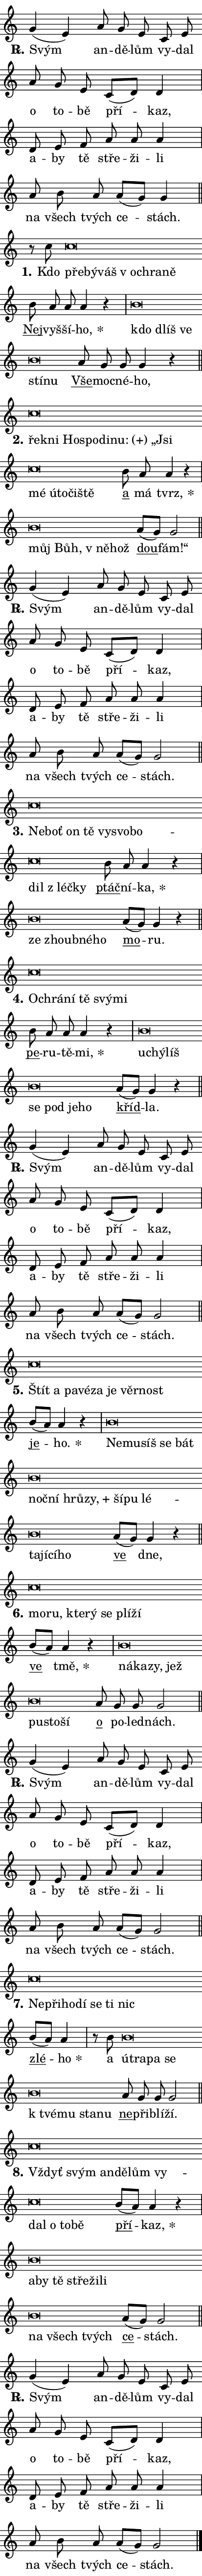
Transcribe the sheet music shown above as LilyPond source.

\version "2.22.1"
\header { tagline = "" }
\paper {
  indent = 0\cm
  top-margin = 0\cm
  right-margin = 0\cm
  bottom-margin = 0\cm
  left-margin = 0\cm
  paper-width = 7\cm
  page-breaking = #ly:one-page-breaking
  system-system-spacing.basic-distance = #11
  score-system-spacing.basic-distance = #11
  ragged-last = ##f
}


%% Author: Thomas Morley
%% https://lists.gnu.org/archive/html/lilypond-user/2020-05/msg00002.html
#(define (line-position grob)
"Returns position of @var[grob} in current system:
   @code{'start}, if at first time-step
   @code{'end}, if at last time-step
   @code{'middle} otherwise
"
  (let* ((col (ly:item-get-column grob))
         (ln (ly:grob-object col 'left-neighbor))
         (rn (ly:grob-object col 'right-neighbor))
         (col-to-check-left (if (ly:grob? ln) ln col))
         (col-to-check-right (if (ly:grob? rn) rn col))
         (break-dir-left
           (and
             (ly:grob-property col-to-check-left 'non-musical #f)
             (ly:item-break-dir col-to-check-left)))
         (break-dir-right
           (and
             (ly:grob-property col-to-check-right 'non-musical #f)
             (ly:item-break-dir col-to-check-right))))
        (cond ((eqv? 1 break-dir-left) 'start)
              ((eqv? -1 break-dir-right) 'end)
              (else 'middle))))

#(define (tranparent-at-line-position vctor)
  (lambda (grob)
  "Relying on @code{line-position} select the relevant enry from @var{vctor}.
Used to determine transparency,"
    (case (line-position grob)
      ((end) (not (vector-ref vctor 0)))
      ((middle) (not (vector-ref vctor 1)))
      ((start) (not (vector-ref vctor 2))))))

noteHeadBreakVisibility =
#(define-music-function (break-visibility)(vector?)
"Makes @code{NoteHead}s transparent relying on @var{break-visibility}"
#{
  \override NoteHead.transparent =
    #(tranparent-at-line-position break-visibility)
#})

#(define delete-ledgers-for-transparent-note-heads
  (lambda (grob)
    "Reads whether a @code{NoteHead} is transparent.
If so this @code{NoteHead} is removed from @code{'note-heads} from
@var{grob}, which is supposed to be @code{LedgerLineSpanner}.
As a result ledgers are not printed for this @code{NoteHead}"
    (let* ((nhds-array (ly:grob-object grob 'note-heads))
           (nhds-list
             (if (ly:grob-array? nhds-array)
                 (ly:grob-array->list nhds-array)
                 '()))
           ;; Relies on the transparent-property being done before
           ;; Staff.LedgerLineSpanner.after-line-breaking is executed.
           ;; This is fragile ...
           (to-keep
             (remove
               (lambda (nhd)
                 (ly:grob-property nhd 'transparent #f))
               nhds-list)))
      ;; TODO find a better method to iterate over grob-arrays, similiar
      ;; to filter/remove etc for lists
      ;; For now rebuilt from scratch
      (set! (ly:grob-object grob 'note-heads)  '())
      (for-each
        (lambda (nhd)
          (ly:pointer-group-interface::add-grob grob 'note-heads nhd))
        to-keep))))

hideNotes = {
  \noteHeadBreakVisibility #begin-of-line-visible
}
unHideNotes = {
  \noteHeadBreakVisibility #all-visible
}

% work-around for resetting accidentals
% https://lilypond.org/doc/v2.23/Documentation/notation/displaying-rhythms#unmetered-music
cadenzaMeasure = {
  \cadenzaOff
  \partial 1024 s1024
  \cadenzaOn
}

#(define-markup-command (accent layout props text) (markup?)
  "Underline accented syllable"
  (interpret-markup layout props
    #{\markup \override #'(offset . 4.3) \underline { #text }#}))

responsum = \markup \concat {
  "R" \hspace #-1.05 \path #0.1 #'((moveto 0 0.07) (lineto 0.9 0.8)) \hspace #0.05 "."
}

\layout {
    \context {
        \Staff
        \remove "Time_signature_engraver"
        \override LedgerLineSpanner.after-line-breaking = #delete-ledgers-for-transparent-note-heads
    }
    \context {
        \Voice {
            \override NoteHead.output-attributes = #'((class . "notehead"))
            \override Hairpin.height = #0.55
        }
    }
    \context {
        \Lyrics {
            \override StanzaNumber.output-attributes = #'((class . "stanzanumber"))
            \override LyricSpace.minimum-distance = #0.9
            \override LyricText.font-name = #"TeX Gyre Schola"
            \override LyricText.font-size = 1
            \override StanzaNumber.font-name = #"TeX Gyre Schola Bold"
            \override StanzaNumber.font-size = 1
        }
    }
}

% magnetic-lyrics.ily
%
%   written by
%     Jean Abou Samra <jean@abou-samra.fr>
%     Werner Lemberg <wl@gnu.org>
%
%   adapted by
%     Jiri Hon <jiri.hon@gmail.com>
%
% Version 2022-Apr-15

% https://www.mail-archive.com/lilypond-user@gnu.org/msg149350.html

#(define (Left_hyphen_pointer_engraver context)
   "Collect syllable-hyphen-syllable occurrences in lyrics and store
them in properties.  This engraver only looks to the left.  For
example, if the lyrics input is @code{foo -- bar}, it does the
following.

@itemize @bullet
@item
Set the @code{text} property of the @code{LyricHyphen} grob between
@q{foo} and @q{bar} to @code{foo}.

@item
Set the @code{left-hyphen} property of the @code{LyricText} grob with
text @q{foo} to the @code{LyricHyphen} grob between @q{foo} and
@q{bar}.
@end itemize

Use this auxiliary engraver in combination with the
@code{lyric-@/text::@/apply-@/magnetic-@/offset!} hook."
   (let ((hyphen #f)
         (text #f))
     (make-engraver
      (acknowledgers
       ((lyric-syllable-interface engraver grob source-engraver)
        (set! text grob)))
      (end-acknowledgers
       ((lyric-hyphen-interface engraver grob source-engraver)
        ;(when (not (grob::has-interface grob 'lyric-space-interface))
          (set! hyphen grob)));)
      ((stop-translation-timestep engraver)
       (when (and text hyphen)
         (ly:grob-set-object! text 'left-hyphen hyphen))
       (set! text #f)
       (set! hyphen #f)))))

#(define (lyric-text::apply-magnetic-offset! grob)
   "If the space between two syllables is less than the value in
property @code{LyricText@/.details@/.squash-threshold}, move the right
syllable to the left so that it gets concatenated with the left
syllable.

Use this function as a hook for
@code{LyricText@/.after-@/line-@/breaking} if the
@code{Left_@/hyphen_@/pointer_@/engraver} is active."
   (let ((hyphen (ly:grob-object grob 'left-hyphen #f)))
     (when hyphen
       (let ((left-text (ly:spanner-bound hyphen LEFT)))
         (when (grob::has-interface left-text 'lyric-syllable-interface)
           (let* ((common (ly:grob-common-refpoint grob left-text X))
                  (this-x-ext (ly:grob-extent grob common X))
                  (left-x-ext
                   (begin
                     ;; Trigger magnetism for left-text.
                     (ly:grob-property left-text 'after-line-breaking)
                     (ly:grob-extent left-text common X)))
                  ;; `delta` is the gap width between two syllables.
                  (delta (- (interval-start this-x-ext)
                            (interval-end left-x-ext)))
                  (details (ly:grob-property grob 'details))
                  (threshold (assoc-get 'squash-threshold details 0.2)))
             (when (< delta threshold)
               (let* (;; We have to manipulate the input text so that
                      ;; ligatures crossing syllable boundaries are not
                      ;; disabled.  For languages based on the Latin
                      ;; script this is essentially a beautification.
                      ;; However, for non-Western scripts it can be a
                      ;; necessity.
                      (lt (ly:grob-property left-text 'text))
                      (rt (ly:grob-property grob 'text))
                      (is-space (grob::has-interface hyphen 'lyric-space-interface))
                      (space (if is-space " " ""))
                      (space-markup (grob-interpret-markup grob " "))
                      (space-size (interval-length (ly:stencil-extent space-markup X)))
                      (extra-delta (if is-space space-size 0))
                      ;; Append new syllable.
                      (ltrt-space (if (and (string? lt) (string? rt))
                                (string-append lt space rt)
                                (make-concat-markup (list lt space rt))))
                      ;; Right-align `ltrt` to the right side.
                      (ltrt-space-markup (grob-interpret-markup
                               grob
                               (make-translate-markup
                                (cons (interval-length this-x-ext) 0)
                                (make-right-align-markup ltrt-space)))))
                 (begin
                   ;; Don't print `left-text`.
                   (ly:grob-set-property! left-text 'stencil #f)
                   ;; Set text and stencil (which holds all collected
                   ;; syllables so far) and shift it to the left.
                   (ly:grob-set-property! grob 'text ltrt-space)
                   (ly:grob-set-property! grob 'stencil ltrt-space-markup)
                   (ly:grob-translate-axis! grob (- (- delta extra-delta)) X))))))))))


#(define (lyric-hyphen::displace-bounds-first grob)
   ;; Make very sure this callback isn't triggered too early.
   (let ((left (ly:spanner-bound grob LEFT))
         (right (ly:spanner-bound grob RIGHT)))
     (ly:grob-property left 'after-line-breaking)
     (ly:grob-property right 'after-line-breaking)
     (ly:lyric-hyphen::print grob)))

squashThreshold = #0.4

\layout {
  \context {
    \Lyrics
    \consists #Left_hyphen_pointer_engraver
    \override LyricText.after-line-breaking =
      #lyric-text::apply-magnetic-offset!
    \override LyricHyphen.stencil = #lyric-hyphen::displace-bounds-first
    \override LyricText.details.squash-threshold = \squashThreshold
    \override LyricHyphen.minimum-distance = 0
    \override LyricHyphen.minimum-length = \squashThreshold
  }
}

squash = \override LyricText.details.squash-threshold = 9999
unSquash = \override LyricText.details.squash-threshold = \squashThreshold

left = \override LyricText.self-alignment-X = #LEFT
unLeft = \revert LyricText.self-alignment-X

starOffset = #(lambda (grob) 
                (let ((x_offset (ly:self-alignment-interface::aligned-on-x-parent grob)))
                  (if (= x_offset 0) 0 (+ x_offset 1.2))))

star = #(define-music-function (syllable)(string?)
"Append star separator at the end of a syllable"
#{
  \once \override LyricText.X-offset = #starOffset
  \lyricmode { \markup {
    #syllable
    \override #'((font-name . "TeX Gyre Schola Bold")) \hspace #0.2 \lower #0.65 \larger "*"
  } }
#})

starAccent = #(define-music-function (syllable)(string?)
"Append star separator at the end of a syllable and make accent"
#{
  \once \override LyricText.X-offset = #starOffset
  \lyricmode { \markup {
    \accent #syllable
    \override #'((font-name . "TeX Gyre Schola Bold")) \hspace #0.2 \lower #0.65 \larger "*"
  } }
#})

breath = #(define-music-function (syllable)(string?)
"Append breathing indicator at the end of a syllable"
#{
  \lyricmode { \markup { #syllable "+" } }
#})

optionalBreath = #(define-music-function (syllable)(string?)
"Append optional breathing indicator at the end of a syllable"
#{
  \lyricmode { \markup { #syllable "(+)" } }
#})


\score {
    <<
        \new Voice = "melody" { \cadenzaOn \key c \major \relative { g'4( e) a8 g e c e \bar "" a g e c[( d)] d4 \cadenzaMeasure \bar "|" d8 e f \bar "" a a a4 \cadenzaMeasure \bar "|" a8 b a a[( g)] g4 \cadenzaMeasure \bar "||" \break }
\relative { r8 c''8 c\breve*1/16 \hideNotes \breve*1/16 \bar "" \breve*1/16 \bar "" \breve*1/16 \bar "" \breve*1/16 \breve*1/16 \bar "" \unHideNotes \bar "" b8 a a a4 r \cadenzaMeasure \bar "|" b\breve*1/16 \hideNotes \breve*1/16 \bar "" \breve*1/16 \bar "" \breve*1/16 \breve*1/16 \bar "" \unHideNotes \bar "" a8 g g g4 r \cadenzaMeasure \bar "||" \break }
\relative { c''\breve*1/16 \hideNotes \breve*1/16 \bar "" \breve*1/16 \bar "" \breve*1/16 \bar "" \breve*1/16 \bar "" \breve*1/16 \bar "" \breve*1/16 \bar "" \breve*1/16 \bar "" \breve*1/16 \bar "" \breve*1/16 \bar "" \breve*1/16 \breve*1/16 \bar "" \unHideNotes \bar "" b8 a a4 r \cadenzaMeasure \bar "|" b\breve*1/16 \hideNotes \breve*1/16 \bar "" \breve*1/16 \breve*1/16 \bar "" \unHideNotes \bar "" a8[( g)] g2 \cadenzaMeasure \bar "||" \break }
\relative { g'4( e) a8 g e c e \bar "" a g e c[( d)] d4 \cadenzaMeasure \bar "|" d8 e f \bar "" a a a4 \cadenzaMeasure \bar "|" a8 b a a[( g)] g2 \cadenzaMeasure \bar "||" \break }
\relative { c''\breve*1/16 \hideNotes \breve*1/16 \bar "" \breve*1/16 \bar "" \breve*1/16 \bar "" \breve*1/16 \bar "" \breve*1/16 \bar "" \breve*1/16 \bar "" \breve*1/16 \bar "" \breve*1/16 \breve*1/16 \bar "" \unHideNotes \bar "" b8 a a4 r \cadenzaMeasure \bar "|" b\breve*1/16 \hideNotes \breve*1/16 \bar "" \breve*1/16 \breve*1/16 \bar "" \unHideNotes \bar "" a8[( g)] g4 r \cadenzaMeasure \bar "||" \break }
\relative { c''\breve*1/16 \hideNotes \breve*1/16 \bar "" \breve*1/16 \bar "" \breve*1/16 \bar "" \breve*1/16 \breve*1/16 \bar "" \unHideNotes \bar "" b8 a a a4 r \cadenzaMeasure \bar "|" b\breve*1/16 \hideNotes \breve*1/16 \bar "" \breve*1/16 \bar "" \breve*1/16 \bar "" \breve*1/16 \bar "" \breve*1/16 \breve*1/16 \bar "" \unHideNotes \bar "" a8[( g)] g4 r \cadenzaMeasure \bar "||" \break }
\relative { g'4( e) a8 g e c e \bar "" a g e c[( d)] d4 \cadenzaMeasure \bar "|" d8 e f \bar "" a a a4 \cadenzaMeasure \bar "|" a8 b a a[( g)] g2 \cadenzaMeasure \bar "||" \break }
\relative { c''\breve*1/16 \hideNotes \breve*1/16 \bar "" \breve*1/16 \bar "" \breve*1/16 \bar "" \breve*1/16 \bar "" \breve*1/16 \bar "" \breve*1/16 \breve*1/16 \bar "" \unHideNotes \bar "" b8[( a)] a4 r \cadenzaMeasure \bar "|" b\breve*1/16 \hideNotes \breve*1/16 \bar "" \breve*1/16 \bar "" \breve*1/16 \bar "" \breve*1/16 \bar "" \breve*1/16 \bar "" \breve*1/16 \bar "" \breve*1/16 \bar "" \breve*1/16 \bar "" \breve*1/16 \bar "" \breve*1/16 \bar "" \breve*1/16 \bar "" \breve*1/16 \bar "" \breve*1/16 \bar "" \breve*1/16 \breve*1/16 \bar "" \unHideNotes \bar "" a8[( g)] g4 r \cadenzaMeasure \bar "||" \break }
\relative { c''\breve*1/16 \hideNotes \breve*1/16 \bar "" \breve*1/16 \bar "" \breve*1/16 \bar "" \breve*1/16 \bar "" \breve*1/16 \breve*1/16 \bar "" \unHideNotes \bar "" b8[( a)] a4 r \cadenzaMeasure \bar "|" b\breve*1/16 \hideNotes \breve*1/16 \bar "" \breve*1/16 \bar "" \breve*1/16 \bar "" \breve*1/16 \bar "" \breve*1/16 \breve*1/16 \bar "" \unHideNotes \bar "" a8 g g g2 \cadenzaMeasure \bar "||" \break }
\relative { g'4( e) a8 g e c e \bar "" a g e c[( d)] d4 \cadenzaMeasure \bar "|" d8 e f \bar "" a a a4 \cadenzaMeasure \bar "|" a8 b a a[( g)] g2 \cadenzaMeasure \bar "||" \break }
\relative { c''\breve*1/16 \hideNotes \breve*1/16 \bar "" \breve*1/16 \bar "" \breve*1/16 \bar "" \breve*1/16 \bar "" \breve*1/16 \breve*1/16 \bar "" \unHideNotes \bar "" b8[( a)] a4 \cadenzaMeasure \bar "|" r8 b8 b\breve*1/16 \hideNotes \breve*1/16 \bar "" \breve*1/16 \bar "" \breve*1/16 \bar "" \breve*1/16 \bar "" \breve*1/16 \bar "" \breve*1/16 \breve*1/16 \bar "" \unHideNotes \bar "" a8 g g g2 \cadenzaMeasure \bar "||" \break }
\relative { c''\breve*1/16 \hideNotes \breve*1/16 \bar "" \breve*1/16 \bar "" \breve*1/16 \bar "" \breve*1/16 \bar "" \breve*1/16 \bar "" \breve*1/16 \bar "" \breve*1/16 \bar "" \breve*1/16 \breve*1/16 \bar "" \unHideNotes \bar "" b8[( a)] a4 r \cadenzaMeasure \bar "|" b\breve*1/16 \hideNotes \breve*1/16 \bar "" \breve*1/16 \bar "" \breve*1/16 \bar "" \breve*1/16 \bar "" \breve*1/16 \bar "" \breve*1/16 \bar "" \breve*1/16 \breve*1/16 \bar "" \unHideNotes \bar "" a8[( g)] g2 \cadenzaMeasure \bar "||" \break }
\relative { g'4( e) a8 g e c e \bar "" a g e c[( d)] d4 \cadenzaMeasure \bar "|" d8 e f \bar "" a a a4 \cadenzaMeasure \bar "|" a8 b a a[( g)] g2 \cadenzaMeasure \bar "||" \break } \bar "|." }
        \new Lyrics \lyricsto "melody" { \lyricmode { \set stanza = \responsum
Svým an -- dě -- lům vy -- dal o to -- bě pří -- kaz, a -- by tě stře -- ži -- li na všech tvých ce -- stách.
\set stanza = "1."
Kdo \left pře -- \squash bý -- váš "v o" -- chra -- ně \unLeft \unSquash \markup \accent Nej -- vyš -- ší -- \star ho, \left kdo \squash dlíš ve stí -- nu \unLeft \unSquash \markup \accent Vše -- moc -- né -- ho,
\set stanza = "2."
\left řek -- \squash ni Ho -- spo -- di -- \optionalBreath nu: „Jsi mé ú -- to -- či -- ště \unLeft \unSquash \markup \accent a má \star tvrz, \left můj \squash Bůh, "v ně" -- hož \unLeft \unSquash \markup \accent dou -- fám!“
\set stanza = \responsum
Svým an -- dě -- lům vy -- dal o to -- bě pří -- kaz, a -- by tě stře -- ži -- li na všech tvých ce -- stách.
\set stanza = "3."
\left Ne -- \squash boť on tě vy -- svo -- bo -- dil "z léč" -- ky \unLeft \unSquash \markup \accent ptáč -- ní -- \star ka, \left ze \squash zhoub -- né -- ho \unLeft \unSquash \markup \accent mo -- ru.
\set stanza = "4."
\left O -- \squash chrá -- ní tě svý -- mi \unLeft \unSquash \markup \accent pe -- ru -- tě -- \star mi, \left u -- \squash chý -- líš se pod je -- ho \unLeft \unSquash \markup \accent kříd -- la.
\set stanza = \responsum
Svým an -- dě -- lům vy -- dal o to -- bě pří -- kaz, a -- by tě stře -- ži -- li na všech tvých ce -- stách.
\set stanza = "5."
\left Štít \squash a pa -- vé -- za je věr -- nost \unLeft \unSquash \markup \accent je -- \star ho. \left Ne -- \squash mu -- síš se bát noč -- ní hrů -- \breath "zy," ší -- pu lé -- ta -- jí -- cí -- ho \unLeft \unSquash \markup \accent ve dne,
\set stanza = "6."
\left mo -- \squash ru, kte -- rý se plí -- ží \unLeft \unSquash \markup \accent ve \star tmě, \left ná -- \squash ka -- zy, jež pu -- sto -- ší \unLeft \unSquash \markup \accent o po -- led -- nách.
\set stanza = \responsum
Svým an -- dě -- lům vy -- dal o to -- bě pří -- kaz, a -- by tě stře -- ži -- li na všech tvých ce -- stách.
\set stanza = "7."
\left Ne -- \squash při -- ho -- dí se ti nic \unLeft \unSquash \markup \accent zlé -- \star ho a \left ú -- \squash tra -- pa se "k tvé" -- mu sta -- nu \unLeft \unSquash \markup \accent ne -- při -- blí -- ží.
\set stanza = "8."
\left Vždyť \squash svým an -- dě -- lům vy -- dal o to -- bě \unLeft \unSquash \markup \accent pří -- \star kaz, \left a -- \squash by tě stře -- ži -- li na všech tvých \unLeft \unSquash \markup \accent ce -- stách.
\set stanza = \responsum
Svým an -- dě -- lům vy -- dal o to -- bě pří -- kaz, a -- by tě stře -- ži -- li na všech tvých ce -- stách. } }
    >>
    \layout {}
}
